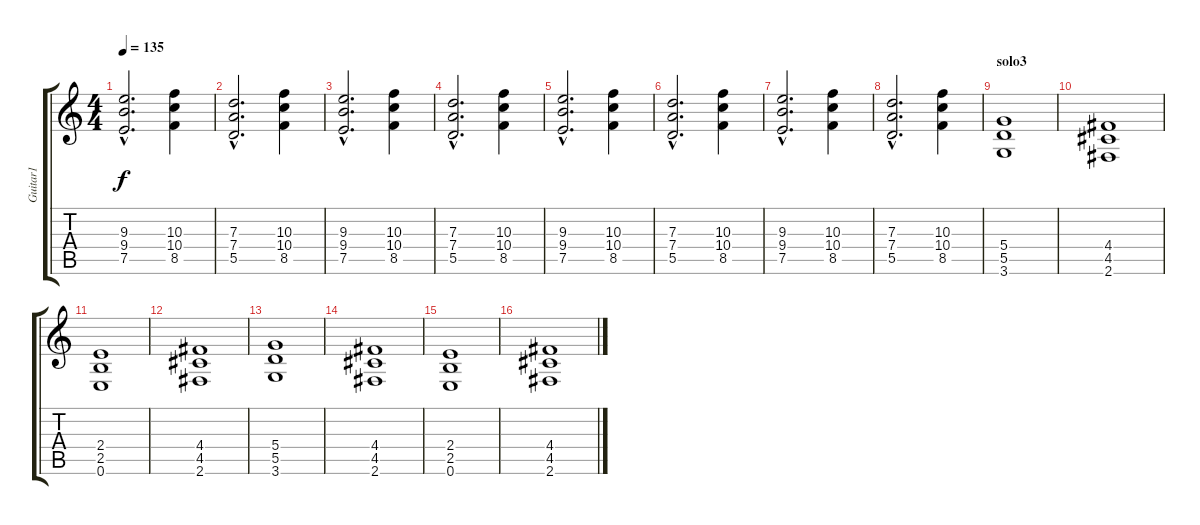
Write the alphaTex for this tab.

\track ("Guitar1" "Guitar1") {instrument overdrivenguitar}
\staff {score tabs}
\tuning (E4 B3 G3 D3 A2 E2) {hide}
\ts (4 4)
\tempo 135
\clef g2
\ks c
(9.3{hac} 9.4{hac} 7.5{hac}).2{d dy f} (10.3 10.4 8.5).4 |
(7.3{hac} 7.4{hac} 5.5{hac}).2{d} (10.3 10.4 8.5).4 |
(9.3{hac} 9.4{hac} 7.5{hac}).2{d} (10.3 10.4 8.5).4 |
(7.3{hac} 7.4{hac} 5.5{hac}).2{d} (10.3 10.4 8.5).4 |
(9.3{hac} 9.4{hac} 7.5{hac}).2{d} (10.3 10.4 8.5).4 |
(7.3{hac} 7.4{hac} 5.5{hac}).2{d} (10.3 10.4 8.5).4 |
(9.3{hac} 9.4{hac} 7.5{hac}).2{d} (10.3 10.4 8.5).4 |
(7.3{hac} 7.4{hac} 5.5{hac}).2{d} (10.3 10.4 8.5).4 |
\section ("" "solo3")
(5.4 5.5 3.6).1 |
(4.4 4.5 2.6).1 |
(2.4 2.5 0.6).1 |
(4.4 4.5 2.6).1 |
(5.4 5.5 3.6).1 |
(4.4 4.5 2.6).1 |
(2.4 2.5 0.6).1 |
(4.4 4.5 2.6).1
